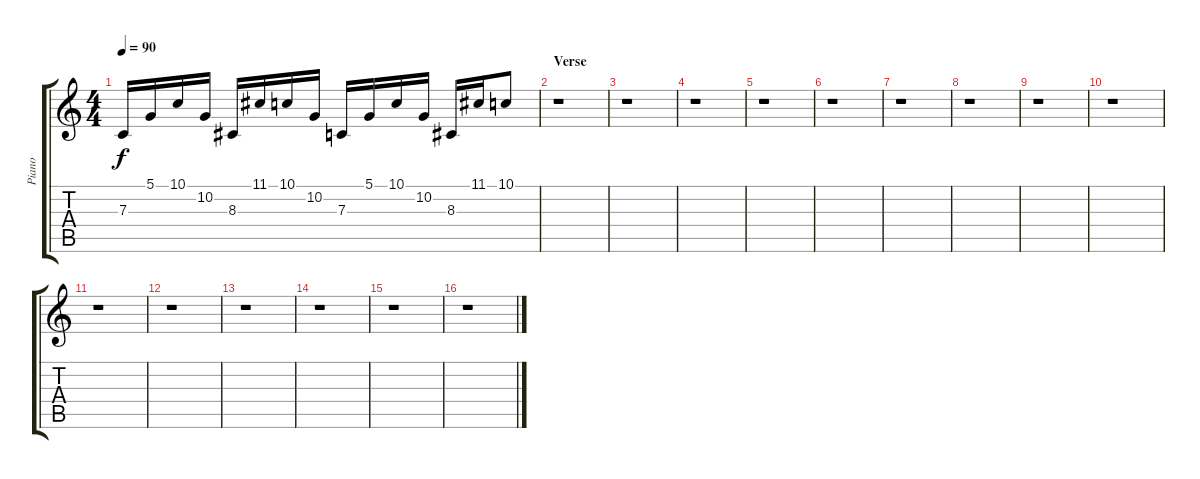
\track ("Piano" "Piano") {instrument brightacousticpiano}
\staff {score tabs}
\tuning (D4 A3 F3 C3 G2 D2) {hide}
\ts (4 4)
\tempo 90
\clef g2
\ks c
7.3.16{dy f} 5.1.16 10.1.16 10.2.16 8.3.16 11.1.16 10.1.16 10.2.16 7.3.16 5.1.16 10.1.16 10.2.16 8.3.16 11.1.16 10.1.8 |
\section ("" "Verse")
r.1 |
r.1 |
r.1 |
r.1 |
r.1 |
r.1 |
r.1 |
r.1 |
r.1 |
r.1 |
r.1 |
r.1 |
r.1 |
r.1 |
r.1
